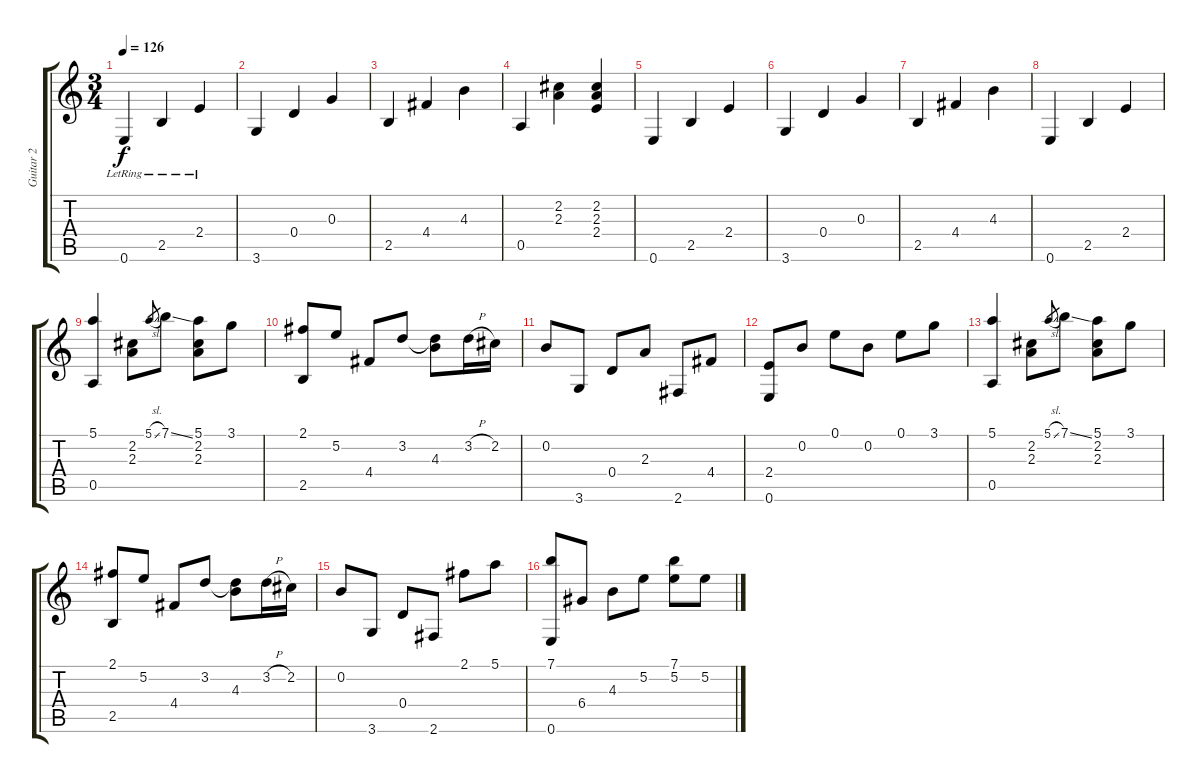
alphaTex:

\track ("Guitar 2 " "Guitar 2 ") {instrument acousticguitarnylon}
\staff {score tabs}
\tuning (E4 B3 G3 D3 A2 E2) {hide}
\ts (3 4)
\tempo 126
\clef g2
\ks c
0.6{lr}.4{dy f} 2.5{lr}.4 2.4{lr}.4 |
3.6.4 0.4.4 0.3.4 |
2.5.4 4.4.4 4.3.4 |
0.5.4 (2.2 2.3).4 (2.2 2.3 2.4).4 |
0.6.4 2.5.4 2.4.4 |
3.6.4 0.4.4 0.3.4 |
2.5.4 4.4.4 4.3.4 |
0.6.4 2.5.4 2.4.4 |
(5.1 0.5).4 (2.2 2.3).8 5.1{sl}.8{gr} 7.1{ss}.8 (5.1 2.2 2.3).8 3.1.8 |
(2.1 2.5).8 5.2.8 4.4.8 3.2.8 (3.2{t} 4.3).8 3.2{h}.16 2.2.16 |
0.2.8 3.6.8 0.4.8 2.3.8 2.6.8 4.4.8 |
(2.4 0.6).8 0.2.8 0.1.8 0.2.8 0.1.8 3.1.8 |
(5.1 0.5).4 (2.2 2.3).8 5.1{sl}.8{gr} 7.1{ss}.8 (5.1 2.2 2.3).8 3.1.8 |
(2.1 2.5).8 5.2.8 4.4.8 3.2.8 (3.2{t} 4.3).8 3.2{h}.16 2.2.16 |
0.2.8 3.6.8 0.4.8 2.6.8 2.1.8 5.1.8 |
(7.1 0.6).8 6.4.8 4.3.8 5.2.8 (7.1 5.2).8 5.2.8
